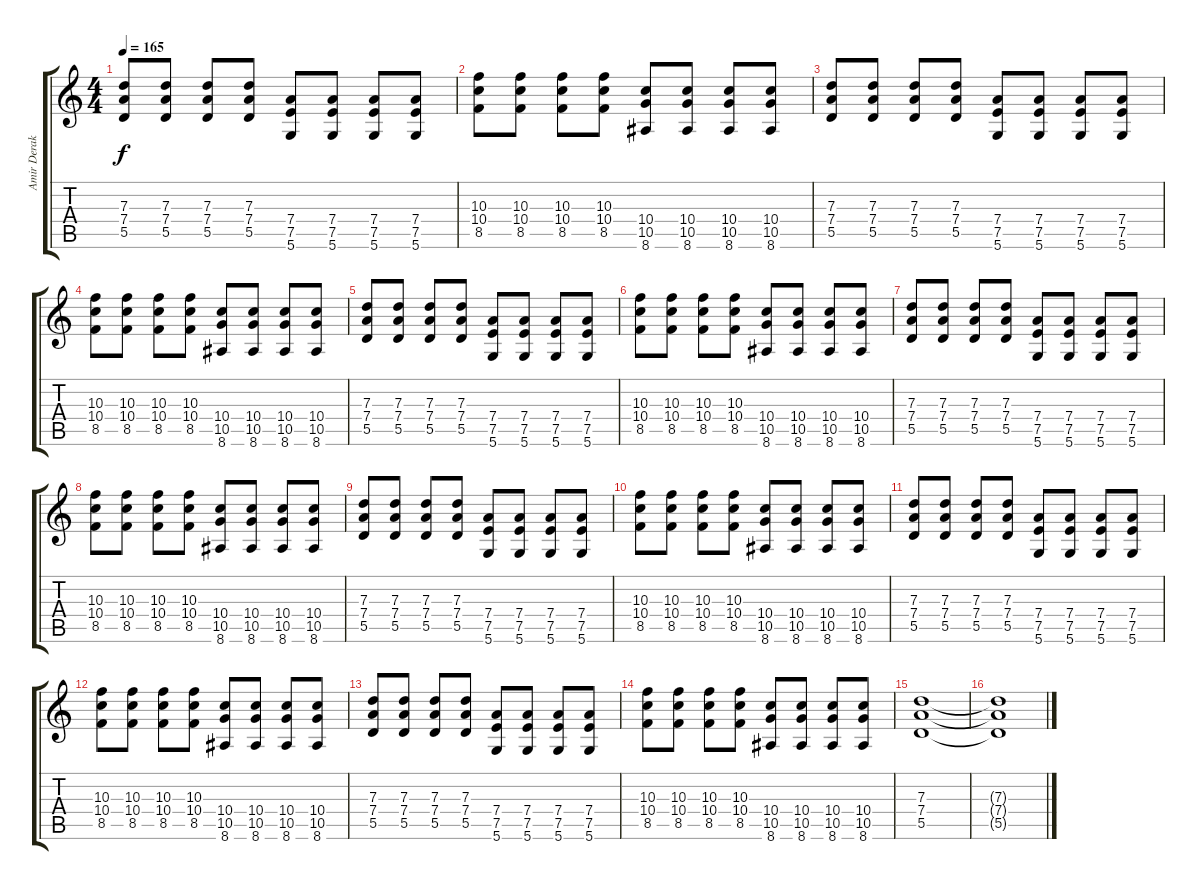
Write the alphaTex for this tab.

\track ("Amir Derakh-Lead Guitar" "Amir Derak") {instrument distortionguitar}
\staff {score tabs}
\tuning (E4 B3 G3 D3 A2 D2) {hide}
\ts (4 4)
\tempo 165
\clef g2
\ks c
(7.3 7.4 5.5).8{dy f} (7.3 7.4 5.5).8 (7.3 7.4 5.5).8 (7.3 7.4 5.5).8 (7.4 7.5 5.6).8 (7.4 7.5 5.6).8 (7.4 7.5 5.6).8 (7.4 7.5 5.6).8 |
(10.3 10.4 8.5).8 (10.3 10.4 8.5).8 (10.3 10.4 8.5).8 (10.3 10.4 8.5).8 (10.4 10.5 8.6).8 (10.4 10.5 8.6).8 (10.4 10.5 8.6).8 (10.4 10.5 8.6).8 |
(7.3 7.4 5.5).8 (7.3 7.4 5.5).8 (7.3 7.4 5.5).8 (7.3 7.4 5.5).8 (7.4 7.5 5.6).8 (7.4 7.5 5.6).8 (7.4 7.5 5.6).8 (7.4 7.5 5.6).8 |
(10.3 10.4 8.5).8 (10.3 10.4 8.5).8 (10.3 10.4 8.5).8 (10.3 10.4 8.5).8 (10.4 10.5 8.6).8 (10.4 10.5 8.6).8 (10.4 10.5 8.6).8 (10.4 10.5 8.6).8 |
(7.3 7.4 5.5).8 (7.3 7.4 5.5).8 (7.3 7.4 5.5).8 (7.3 7.4 5.5).8 (7.4 7.5 5.6).8 (7.4 7.5 5.6).8 (7.4 7.5 5.6).8 (7.4 7.5 5.6).8 |
(10.3 10.4 8.5).8 (10.3 10.4 8.5).8 (10.3 10.4 8.5).8 (10.3 10.4 8.5).8 (10.4 10.5 8.6).8 (10.4 10.5 8.6).8 (10.4 10.5 8.6).8 (10.4 10.5 8.6).8 |
(7.3 7.4 5.5).8 (7.3 7.4 5.5).8 (7.3 7.4 5.5).8 (7.3 7.4 5.5).8 (7.4 7.5 5.6).8 (7.4 7.5 5.6).8 (7.4 7.5 5.6).8 (7.4 7.5 5.6).8 |
(10.3 10.4 8.5).8 (10.3 10.4 8.5).8 (10.3 10.4 8.5).8 (10.3 10.4 8.5).8 (10.4 10.5 8.6).8 (10.4 10.5 8.6).8 (10.4 10.5 8.6).8 (10.4 10.5 8.6).8 |
(7.3 7.4 5.5).8 (7.3 7.4 5.5).8 (7.3 7.4 5.5).8 (7.3 7.4 5.5).8 (7.4 7.5 5.6).8 (7.4 7.5 5.6).8 (7.4 7.5 5.6).8 (7.4 7.5 5.6).8 |
(10.3 10.4 8.5).8 (10.3 10.4 8.5).8 (10.3 10.4 8.5).8 (10.3 10.4 8.5).8 (10.4 10.5 8.6).8 (10.4 10.5 8.6).8 (10.4 10.5 8.6).8 (10.4 10.5 8.6).8 |
(7.3 7.4 5.5).8 (7.3 7.4 5.5).8 (7.3 7.4 5.5).8 (7.3 7.4 5.5).8 (7.4 7.5 5.6).8 (7.4 7.5 5.6).8 (7.4 7.5 5.6).8 (7.4 7.5 5.6).8 |
(10.3 10.4 8.5).8 (10.3 10.4 8.5).8 (10.3 10.4 8.5).8 (10.3 10.4 8.5).8 (10.4 10.5 8.6).8 (10.4 10.5 8.6).8 (10.4 10.5 8.6).8 (10.4 10.5 8.6).8 |
(7.3 7.4 5.5).8 (7.3 7.4 5.5).8 (7.3 7.4 5.5).8 (7.3 7.4 5.5).8 (7.4 7.5 5.6).8 (7.4 7.5 5.6).8 (7.4 7.5 5.6).8 (7.4 7.5 5.6).8 |
(10.3 10.4 8.5).8 (10.3 10.4 8.5).8 (10.3 10.4 8.5).8 (10.3 10.4 8.5).8 (10.4 10.5 8.6).8 (10.4 10.5 8.6).8 (10.4 10.5 8.6).8 (10.4 10.5 8.6).8 |
(7.3 7.4 5.5).1 |
(7.3{t} 7.4{t} 5.5{t}).1
